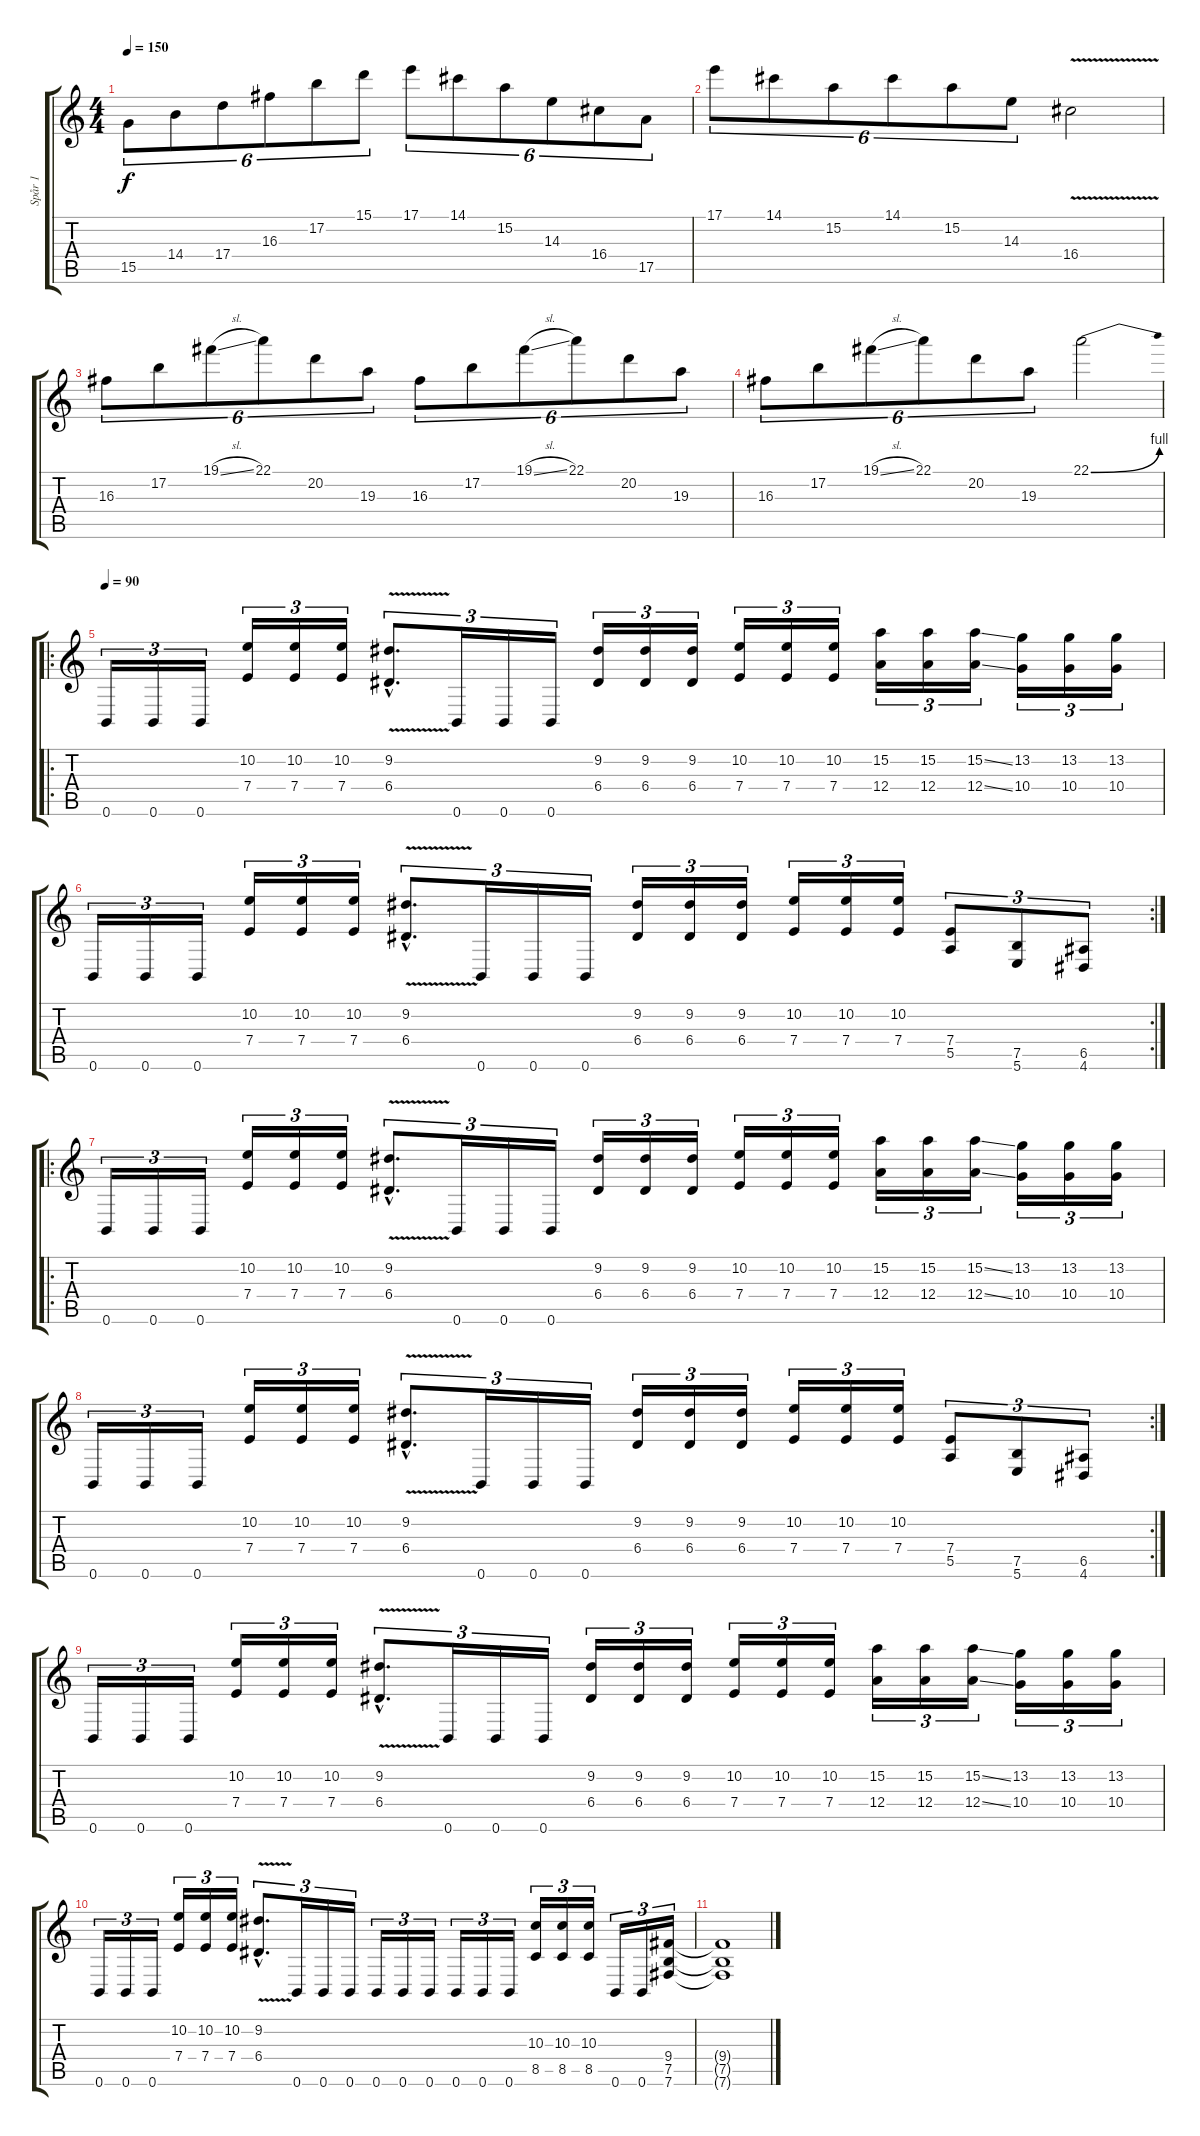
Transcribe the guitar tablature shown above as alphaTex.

\track ("Spår 1" "Spår 1") {instrument distortionguitar}
\staff {score tabs}
\tuning (B3 Gb3 D3 A2 E2 B1) {hide}
\ts (4 4)
\tempo 150
\clef g2
\ks c
15.5.8{tu (6 4) dy f} 14.4.8{tu (6 4)} 17.4.8{tu (6 4)} 16.3.8{tu (6 4)} 17.2.8{tu (6 4)} 15.1.8{tu (6 4)} 17.1.8{tu (6 4)} 14.1.8{tu (6 4)} 15.2.8{tu (6 4)} 14.3.8{tu (6 4)} 16.4.8{tu (6 4)} 17.5.8{tu (6 4)} |
17.1.8{tu (6 4)} 14.1.8{tu (6 4)} 15.2.8{tu (6 4)} 14.1.8{tu (6 4)} 15.2.8{tu (6 4)} 14.3.8{tu (6 4)} 16.4{v}.2 |
16.3.8{tu (6 4)} 17.2.8{tu (6 4)} 19.1{sl}.8{tu (6 4)} 22.1.8{tu (6 4)} 20.2.8{tu (6 4)} 19.3.8{tu (6 4)} 16.3.8{tu (6 4)} 17.2.8{tu (6 4)} 19.1{sl}.8{tu (6 4)} 22.1.8{tu (6 4)} 20.2.8{tu (6 4)} 19.3.8{tu (6 4)} |
16.3.8{tu (6 4)} 17.2.8{tu (6 4)} 19.1{sl}.8{tu (6 4)} 22.1.8{tu (6 4)} 20.2.8{tu (6 4)} 19.3.8{tu (6 4)} 22.1{be (bend 0 0 60 4)}.2 |
\ro
\tempo 90
0.6.16{tu (3 2)} 0.6.16{tu (3 2)} 0.6.16{tu (3 2)} (10.2 7.4).16{tu (3 2)} (10.2 7.4).16{tu (3 2)} (10.2 7.4).16{tu (3 2)} (9.2{v hac} 6.4{v hac}).8{d tu (3 2)} 0.6.16{tu (3 2)} 0.6.16{tu (3 2)} 0.6.16{tu (3 2)} (9.2 6.4).16{tu (3 2)} (9.2 6.4).16{tu (3 2)} (9.2 6.4).16{tu (3 2)} (10.2 7.4).16{tu (3 2)} (10.2 7.4).16{tu (3 2)} (10.2 7.4).16{tu (3 2)} (15.2 12.4).16{tu (3 2)} (15.2 12.4).16{tu (3 2)} (15.2{ss} 12.4{ss}).16{tu (3 2)} (13.2 10.4).16{tu (3 2)} (13.2 10.4).16{tu (3 2)} (13.2 10.4).16{tu (3 2)} |
\rc 2
0.6.16{tu (3 2)} 0.6.16{tu (3 2)} 0.6.16{tu (3 2)} (10.2 7.4).16{tu (3 2)} (10.2 7.4).16{tu (3 2)} (10.2 7.4).16{tu (3 2)} (9.2{v hac} 6.4{v hac}).8{d tu (3 2)} 0.6.16{tu (3 2)} 0.6.16{tu (3 2)} 0.6.16{tu (3 2)} (9.2 6.4).16{tu (3 2)} (9.2 6.4).16{tu (3 2)} (9.2 6.4).16{tu (3 2)} (10.2 7.4).16{tu (3 2)} (10.2 7.4).16{tu (3 2)} (10.2 7.4).16{tu (3 2)} (7.4 5.5).8{tu (3 2)} (7.5 5.6).8{tu (3 2)} (6.5 4.6).8{tu (3 2)} |
\ro
0.6.16{tu (3 2)} 0.6.16{tu (3 2)} 0.6.16{tu (3 2)} (10.2 7.4).16{tu (3 2)} (10.2 7.4).16{tu (3 2)} (10.2 7.4).16{tu (3 2)} (9.2{v hac} 6.4{v hac}).8{d tu (3 2)} 0.6.16{tu (3 2)} 0.6.16{tu (3 2)} 0.6.16{tu (3 2)} (9.2 6.4).16{tu (3 2)} (9.2 6.4).16{tu (3 2)} (9.2 6.4).16{tu (3 2)} (10.2 7.4).16{tu (3 2)} (10.2 7.4).16{tu (3 2)} (10.2 7.4).16{tu (3 2)} (15.2 12.4).16{tu (3 2)} (15.2 12.4).16{tu (3 2)} (15.2{ss} 12.4{ss}).16{tu (3 2)} (13.2 10.4).16{tu (3 2)} (13.2 10.4).16{tu (3 2)} (13.2 10.4).16{tu (3 2)} |
\rc 2
0.6.16{tu (3 2)} 0.6.16{tu (3 2)} 0.6.16{tu (3 2)} (10.2 7.4).16{tu (3 2)} (10.2 7.4).16{tu (3 2)} (10.2 7.4).16{tu (3 2)} (9.2{v hac} 6.4{v hac}).8{d tu (3 2)} 0.6.16{tu (3 2)} 0.6.16{tu (3 2)} 0.6.16{tu (3 2)} (9.2 6.4).16{tu (3 2)} (9.2 6.4).16{tu (3 2)} (9.2 6.4).16{tu (3 2)} (10.2 7.4).16{tu (3 2)} (10.2 7.4).16{tu (3 2)} (10.2 7.4).16{tu (3 2)} (7.4 5.5).8{tu (3 2)} (7.5 5.6).8{tu (3 2)} (6.5 4.6).8{tu (3 2)} |
0.6.16{tu (3 2)} 0.6.16{tu (3 2)} 0.6.16{tu (3 2)} (10.2 7.4).16{tu (3 2)} (10.2 7.4).16{tu (3 2)} (10.2 7.4).16{tu (3 2)} (9.2{v hac} 6.4{v hac}).8{d tu (3 2)} 0.6.16{tu (3 2)} 0.6.16{tu (3 2)} 0.6.16{tu (3 2)} (9.2 6.4).16{tu (3 2)} (9.2 6.4).16{tu (3 2)} (9.2 6.4).16{tu (3 2)} (10.2 7.4).16{tu (3 2)} (10.2 7.4).16{tu (3 2)} (10.2 7.4).16{tu (3 2)} (15.2 12.4).16{tu (3 2)} (15.2 12.4).16{tu (3 2)} (15.2{ss} 12.4{ss}).16{tu (3 2)} (13.2 10.4).16{tu (3 2)} (13.2 10.4).16{tu (3 2)} (13.2 10.4).16{tu (3 2)} |
0.6.16{tu (3 2)} 0.6.16{tu (3 2)} 0.6.16{tu (3 2)} (10.2 7.4).16{tu (3 2)} (10.2 7.4).16{tu (3 2)} (10.2 7.4).16{tu (3 2)} (9.2{v hac} 6.4{v hac}).8{d tu (3 2)} 0.6.16{tu (3 2)} 0.6.16{tu (3 2)} 0.6.16{tu (3 2)} 0.6.16{tu (3 2)} 0.6.16{tu (3 2)} 0.6.16{tu (3 2)} 0.6.16{tu (3 2)} 0.6.16{tu (3 2)} 0.6.16{tu (3 2)} (10.3 8.5).16{tu (3 2)} (10.3 8.5).16{tu (3 2)} (10.3 8.5).16{tu (3 2)} 0.6.16{tu (3 2)} 0.6.16{tu (3 2)} (9.4 7.5 7.6).16{tu (3 2)} |
(9.4{t} 7.5{t} 7.6{t}).1
